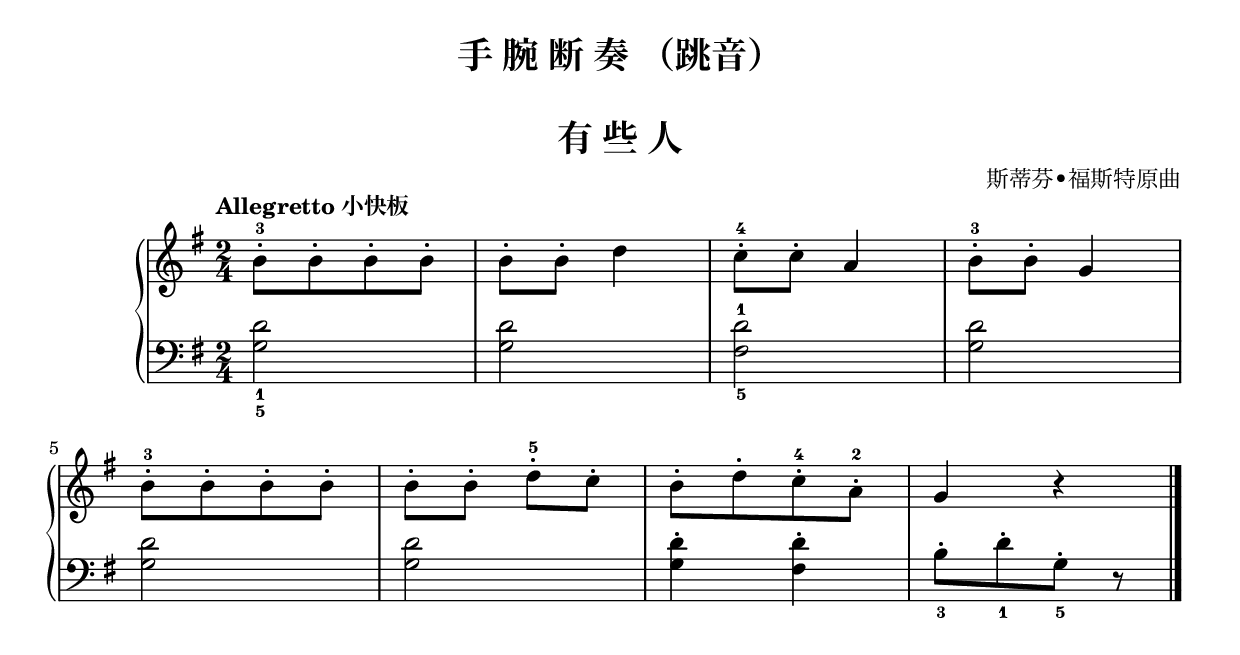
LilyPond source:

\version "2.18.2"

upper = \relative c'' {
  \clef treble
  \key g \major
  \time 2/4
  \numericTimeSignature
  \tempo "Allegretto 小快板"
  
  b8-.-3[ b8-. b8-. b8-.] |
  b8-. b8-. d4 |
  c8-.-4 c8-. a4 |
  b8-.-3 b8-. g4 |\break
  
  b8-.-3[ b8-. b8-. b8-.] |
  b8-.[ b8-.] d8-.-5 c8-. |
  b8-.[ d8-. c8-.-4 a8-.-2] |
  g4 r |\bar"|."
}

lower = \relative c {
  \clef bass
  \key g \major
  \time 2/4
  \numericTimeSignature
  
  <d'_1 g,_5>2 |
  q2 |
  <d-1 fis,_5>2 |
  <d g,>2 |\break
  
  q2 |
  q2 |
  <d g,>4-. <d fis,>4-. |
  b8-._3[ d-._1 g,-._5] r |\bar"|."
}


\paper {
  print-all-headers = ##t
}

\header {
  title = "手 腕 断 奏 （跳音）"
  subtitle = ##t
}
\markup { \vspace #1 }

\score {
  \header {
    title = "有 些 人"
    subtitle = ##t
    composer = "斯蒂芬•福斯特原曲"
  }
  \new GrandStaff <<
    \new Staff = "upper" \upper
    \new Staff = "lower" \lower
  >>
  \layout { }
  \midi { }
}
